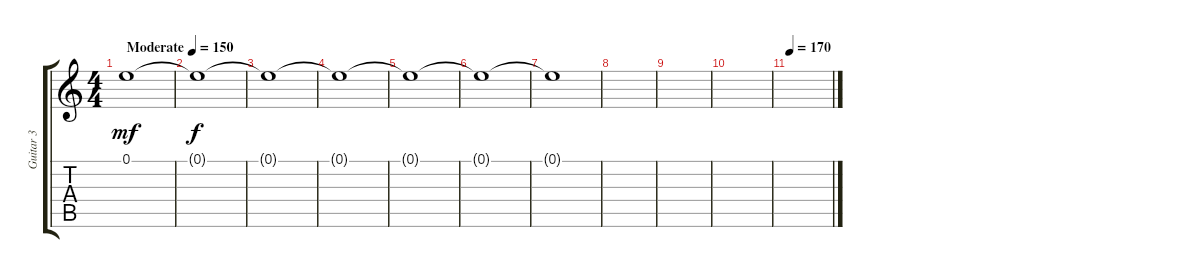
\track ("Guitar 3" "Guitar 3") {instrument overdrivenguitar}
\staff {score tabs}
\tuning (E4 C4 G3 C3 G2 C2) {hide}
\ts (4 4)
\tempo (150 "Moderate")
\clef g2
\ks c
0.1.1{dy mf instrument overdrivenguitar} |
0.1{t}.1{dy f} |
0.1{t}.1 |
0.1{t}.1 |
0.1{t}.1 |
0.1{t}.1 |
0.1{t}.1 |
|
|
|
\tempo 170
